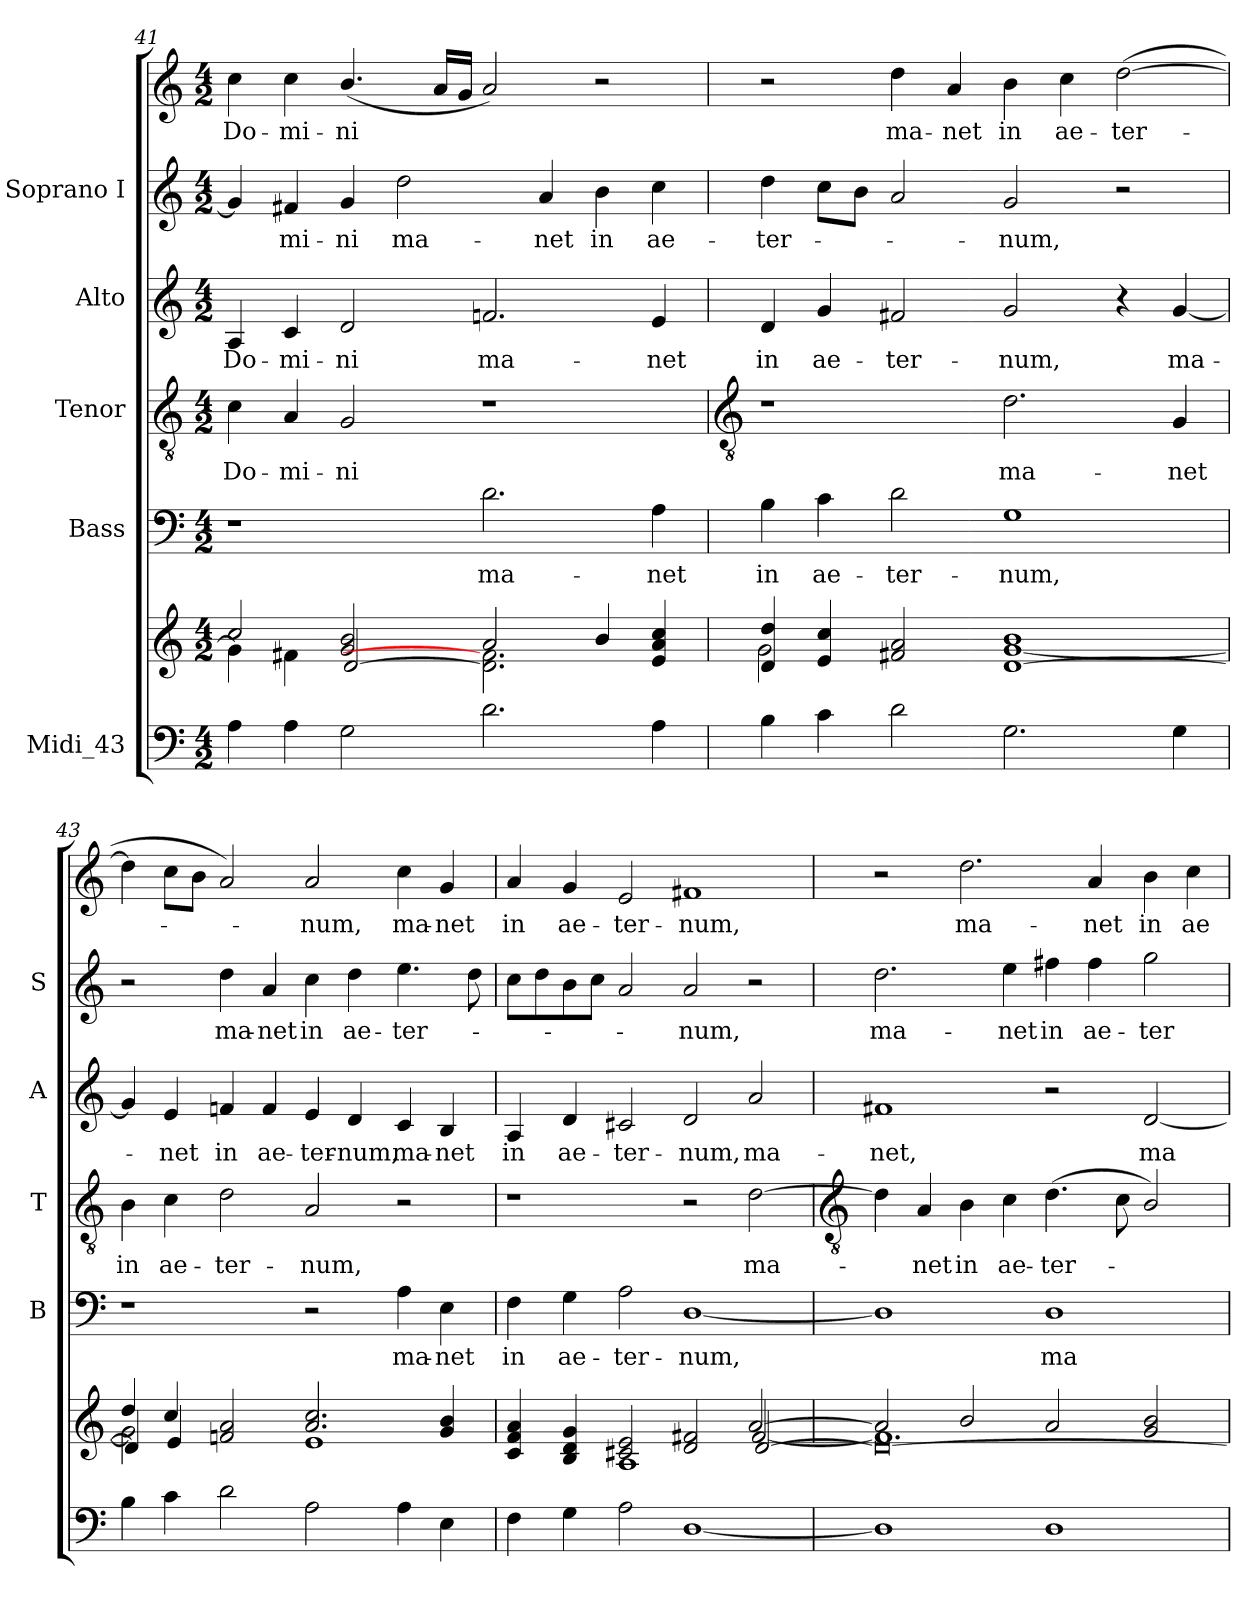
**kern	**kern	**kern	**text	**kern	**text	**kern	**text	**kern	**text	**kern	**text
*part5	*part5	*part4	*part4	*part3	*part3	*part2	*part2	*part1	*part1	*part1	*part1
*staff7	*staff6	*staff5	*staff5	*staff4	*staff4	*staff3	*staff3	*staff2	*staff2	*staff1	*staff1
*I"Midi_43	*	*I"Bass	*	*I"Tenor	*	*I"Alto	*	*I"Soprano I	*	*	*
*	*	*I'B	*	*I'T	*	*I'A	*	*I'S	*	*	*
*clefF4	*clefG2	*clefF4	*	*clefGv2	*	*clefG2	*	*clefG2	*	*clefG2	*
*k[]	*k[]	*k[]	*	*k[]	*	*k[]	*	*k[]	*	*k[]	*
*C:	*C:	*C:	*	*C:	*	*C:	*	*C:	*	*C:	*
*M4/2	*M4/2	*M4/2	*	*M4/2	*	*M4/2	*	*M4/2	*	*M4/2	*
=41	=41	=41	=41	=41	=41	=41	=41	=41	=41	=41	=41
*	*^	*	*	*	*	*	*	*	*	*	*
*	*	*^	*	*	*	*	*	*	*	*	*	*
!	!	!	!	!	!	!	!LO:LY:b	!	!LO:LY:b	!	!	!	!LO:LY:b
4A	2cc/	0ryy	4g\]	1r	.	4c	Do-	4A	Do-	4g]	.	4cc	Do-
!	!	!	!	!	!	!	!LO:LY:b	!	!LO:LY:b	!	!LO:LY:b	!	!LO:LY:b
4A	.	.	4f#X\	.	.	4A	-mi-	4c	-mi-	4f#X	mi-	4cc	-mi-
!	!	!	!	!	!	!	!LO:LY:b	!	!LO:LY:b	!	!LO:LY:b	!	!LO:LY:b
2G	2g/ 2b/	.	[2d/	.	.	2G	-ni	2d	-ni	4g	-ni	(<4.b/	-ni
!	!	!	!	!	!	!	!	!	!	!	!LO:LY:b	!	!
.	.	.	.	.	.	.	.	.	.	2dd	ma-	.	.
.	.	.	.	.	.	.	.	.	.	.	.	16aLL	.
.	.	.	.	.	.	.	.	.	.	.	.	16gJJ	.
!	!	!	!	!	!LO:LY:b	!	!	!	!LO:LY:b	!	!	!	!
2.d	2a/	.	2.d\] 2.f\]	2.d	ma-	1r	.	2.fn	ma-	.	.	2a)	.
!	!	!	!	!	!	!	!	!	!	!	!LO:LY:b	!	!
.	.	.	.	.	.	.	.	.	.	4a	-net	.	.
!	!	!	!	!	!	!	!	!	!	!	!LO:LY:b	!	!
.	4b/	.	.	.	.	.	.	.	.	4b	in	2r	.
!	!	!	!	!	!LO:LY:b	!	!	!	!LO:LY:b	!	!LO:LY:b	!	!
4A	4e/ 4a/ 4cc/	.	4ryy	4A	-net	.	.	4e	-net	4cc	ae-	.	.
!!LO:LB:g=z
=42	=42	=42	=42	=42	=42	=42	=42	=42	=42	=42	=42	=42	=42
*	*	*	*	*	*	*clefGv2	*	*	*	*	*	*	*
!	!	!	!	!	!LO:LY:b	!	!	!	!LO:LY:b	!	!LO:LY:b	!	!
4B	4d/ 4dd/	1ryy	2g\	4B	in	1r	.	4d	in	4dd	ter-	2r	.
!	!	!	!	!	!LO:LY:b	!	!	!	!LO:LY:b	!	!	!	!
4c	4e/ 4cc/	.	.	4c	ae-	.	.	4g	ae-	8ccL	.	.	.
.	.	.	.	.	.	.	.	.	.	8bJ	.	.	.
!	!	!	!	!	!LO:LY:b	!	!	!	!LO:LY:b	!	!	!	!LO:LY:b
2d	2f#X/ 2a/	.	2ryy	2d	-ter-	.	.	2f#X	-ter-	2a	.	4dd	-ma-
!	!	!	!	!	!	!	!	!	!	!	!	!	!LO:LY:b
.	.	.	.	.	.	.	.	.	.	.	.	4a	-net
!	!	!	!	!	!LO:LY:b	!	!LO:LY:b	!	!LO:LY:b	!	!LO:LY:b	!	!LO:LY:b
2.G	1b/	[1g/	[1d\	1G	-num,	2.d	ma-	2g	-num,	2g	num,	4b	in
!	!	!	!	!	!	!	!	!	!	!	!	!	!LO:LY:b
.	.	.	.	.	.	.	.	.	.	.	.	4cc	ae-
!	!	!	!	!	!	!	!	!	!	!	!	!	!LO:LY:b
.	.	.	.	.	.	.	.	4r	.	2r	.	(>[2dd	-ter-
!	!	!	!	!	!	!	!LO:LY:b	!	!LO:LY:b	!	!	!	!
4G	.	.	.	.	.	4G	-net	[4g	ma-	.	.	.	.
=43	=43	=43	=43	=43	=43	=43	=43	=43	=43	=43	=43	=43	=43
!	!	!	!	!	!	!	!LO:LY:b	!	!	!	!	!	!
4B	4dd/	2g\]	4d/]	1r	.	4B	in	4g]	.	2r	.	4dd]	.
!	!	!	!	!	!	!	!LO:LY:b	!	!LO:LY:b	!	!	!	!
4c	4cc/	.	4e/	.	.	4c	ae-	4e	net	.	.	8ccL	.
.	.	.	.	.	.	.	.	.	.	.	.	8bJ	.
!	!	!	!	!	!	!	!LO:LY:b	!	!LO:LY:b	!	!LO:LY:b	!	!
2d	2fn/ 2a/	2ryy	2ryy	.	.	2d	-ter-	4fn	in	4dd	ma-	2a)	.
!	!	!	!	!	!	!	!	!	!LO:LY:b	!	!LO:LY:b	!	!
.	.	.	.	.	.	.	.	4f	ae-	4a	-net	.	.
!	!	!	!	!	!	!	!LO:LY:b	!	!LO:LY:b	!	!LO:LY:b	!	!LO:LY:b
2A	2.a/ 2.cc/	1ryy	1e\	2r	.	2A	-num,	4e	-ter-	4cc	in	2a	num,
!	!	!	!	!	!	!	!	!	!LO:LY:b	!	!LO:LY:b	!	!
.	.	.	.	.	.	.	.	4d	-num,	4dd	ae-	.	.
!	!	!	!	!	!LO:LY:b	!	!	!	!LO:LY:b	!	!LO:LY:b	!	!LO:LY:b
4A	.	.	.	4A	ma-	2r	.	4c	ma-	4.ee	-ter-	4cc	ma-
!	!	!	!	!	!LO:LY:b	!	!	!	!LO:LY:b	!	!	!	!LO:LY:b
4E	4g/ 4b/	.	.	4E	-net	.	.	4B	-net	.	.	4g	-net
.	.	.	.	.	.	.	.	.	.	8dd	.	.	.
=44	=44	=44	=44	=44	=44	=44	=44	=44	=44	=44	=44	=44	=44
!	!	!	!	!	!LO:LY:b	!	!	!	!LO:LY:b	!	!	!	!LO:LY:b
4F	4c/ 4f/ 4a/	1.ryy	2ryy	4F	in	1r	.	4A	in	8ccL	.	4a	in
.	.	.	.	.	.	.	.	.	.	8dd	.	.	.
!	!	!	!	!	!LO:LY:b	!	!	!	!LO:LY:b	!	!	!	!LO:LY:b
4G	4B/ 4d/ 4g/	.	.	4G	ae-	.	.	4d	ae-	8b	.	4g	ae-
.	.	.	.	.	.	.	.	.	.	8ccJ	.	.	.
!	!	!	!	!	!LO:LY:b	!	!	!	!LO:LY:b	!	!	!	!LO:LY:b
2A	2c#X/ 2e/	.	1A\	2A	-ter-	.	.	2c#X	-ter-	2a	.	2e	-ter-
!	!	!	!	!	!LO:LY:b	!	!	!	!LO:LY:b	!	!LO:LY:b	!	!LO:LY:b
[1D/	2d/ 2f#X/	.	.	[1D/	-num,	2r	.	2d	-num,	2a	num,	1f#X	-num,
!	!	!	!	!	!	!	!LO:LY:b	!	!LO:LY:b	!	!	!	!
.	[2a/	[2f#/	[2d/	.	.	[2d	ma-	2a	ma-	2r	.	.	.
!!LO:LB:g=z
=45	=45	=45	=45	=45	=45	=45	=45	=45	=45	=45	=45	=45	=45
*	*	*	*	*	*	*clefGv2	*	*	*	*	*	*	*
!	!	!	!	!	!	!	!	!	!LO:LY:b	!	!LO:LY:b	!	!
1D/]	2a/]	1.f#\]	0d\_	1D/]	.	4d]	.	1f#X	-net,	2.dd	-ma-	2r	.
!	!	!	!	!	!	!	!LO:LY:b	!	!	!	!	!	!
.	.	.	.	.	.	4A	net	.	.	.	.	.	.
!	!	!	!	!	!	!	!LO:LY:b	!	!	!	!	!	!LO:LY:b
.	2b/	.	.	.	.	4B	in	.	.	.	.	2.dd	ma-
!	!	!	!	!	!	!	!LO:LY:b	!	!	!	!LO:LY:b	!	!
.	.	.	.	.	.	4c	ae-	.	.	4ee	-net	.	.
!	!	!	!	!	!LO:LY:b	!	!LO:LY:b	!	!	!	!LO:LY:b	!	!
1D/	2a/	.	.	1D/	ma-	(>4.d	-ter-	2r	.	4ff#X	in	.	.
!	!	!	!	!	!	!	!	!	!	!	!LO:LY:b	!	!LO:LY:b
.	.	.	.	.	.	.	.	.	.	4ff#	ae-	4a	-net
.	.	.	.	.	.	8c	.	.	.	.	.	.	.
!	!	!	!	!	!	!	!	!	!LO:LY:b	!	!LO:LY:b	!	!LO:LY:b
.	2g/ 2b/	2ryy	.	.	.	2B/)	.	[2d	ma-	2gg	-ter-	4b	in
!	!	!	!	!	!	!	!	!	!	!	!	!	!LO:LY:b
.	.	.	.	.	.	.	.	.	.	.	.	4cc	ae-
*	*v	*v	*v	*	*	*	*	*	*	*	*	*	*
=	=	=	=	=	=	=	=	=	=	=	=
*-	*-	*-	*-	*-	*-	*-	*-	*-	*-	*-	*-
